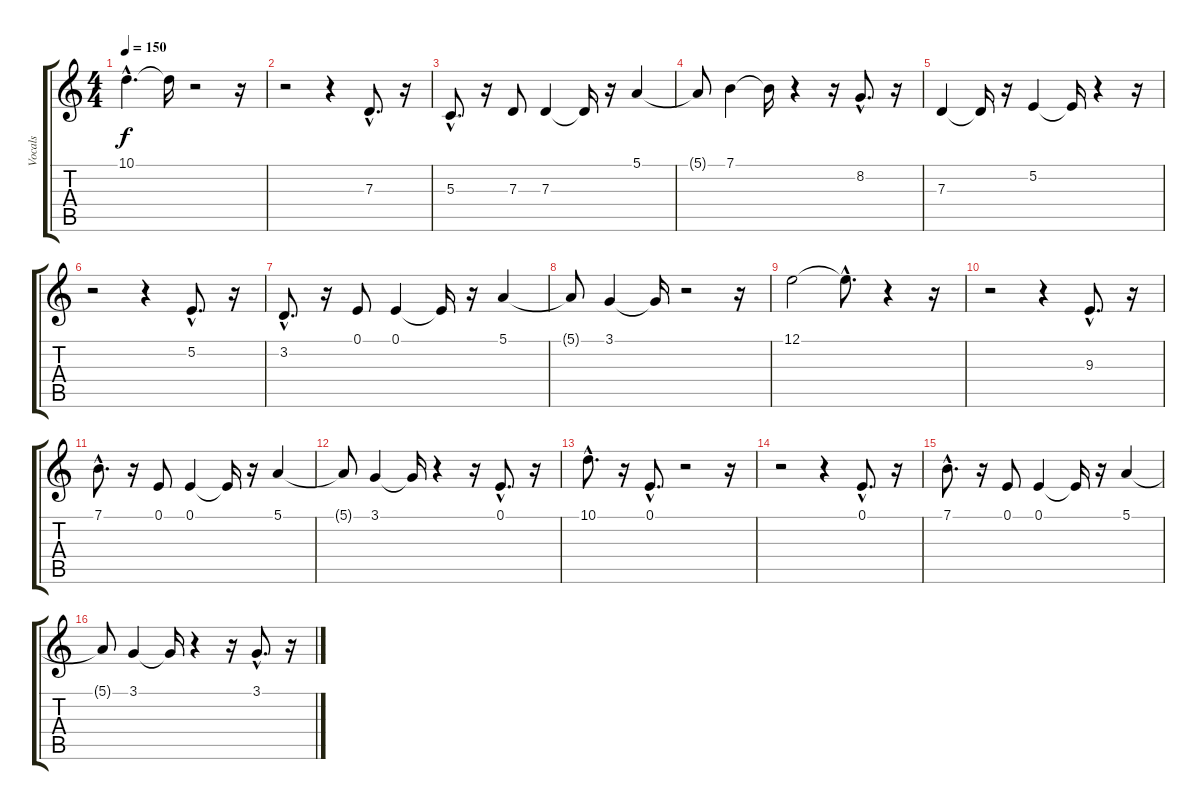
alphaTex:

\track ("Vocals" "Vocals") {instrument voiceoohs}
\staff {score tabs}
\tuning (E4 B3 G3 D3 A2 E2) {hide}
\ts (4 4)
\tempo 150
\clef g2
\ks c
10.1{hac}.4{d dy f} 10.1{t}.16 r.2 r.16 |
r.2 r.4 7.3{hac}.8{d} r.16 |
5.3{hac}.8{d} r.16 7.3.8 7.3.4 7.3{t}.16 r.16 5.1.4 |
5.1{t}.8 7.1.4 7.1{t}.16 r.4 r.16 8.2{hac}.8{d} r.16 |
7.3.4 7.3{t}.16 r.16 5.2.4 5.2{t}.16 r.4 r.16 |
r.2 r.4 5.2{hac}.8{d} r.16 |
3.2{hac}.8{d} r.16 0.1.8 0.1.4 0.1{t}.16 r.16 5.1.4 |
5.1{t}.8 3.1.4 3.1{t}.16 r.2 r.16 |
12.1.2 12.1{hac t}.8{d} r.4 r.16 |
r.2 r.4 9.3{hac}.8{d} r.16 |
7.1{hac}.8{d} r.16 0.1.8 0.1.4 0.1{t}.16 r.16 5.1.4 |
5.1{t}.8 3.1.4 3.1{t}.16 r.4 r.16 0.1{hac}.8{d} r.16 |
10.1{hac}.8{d} r.16 0.1{hac}.8{d} r.2 r.16 |
r.2 r.4 0.1{hac}.8{d} r.16 |
7.1{hac}.8{d} r.16 0.1.8 0.1.4 0.1{t}.16 r.16 5.1.4 |
5.1{t}.8 3.1.4 3.1{t}.16 r.4 r.16 3.1{hac}.8{d} r.16
